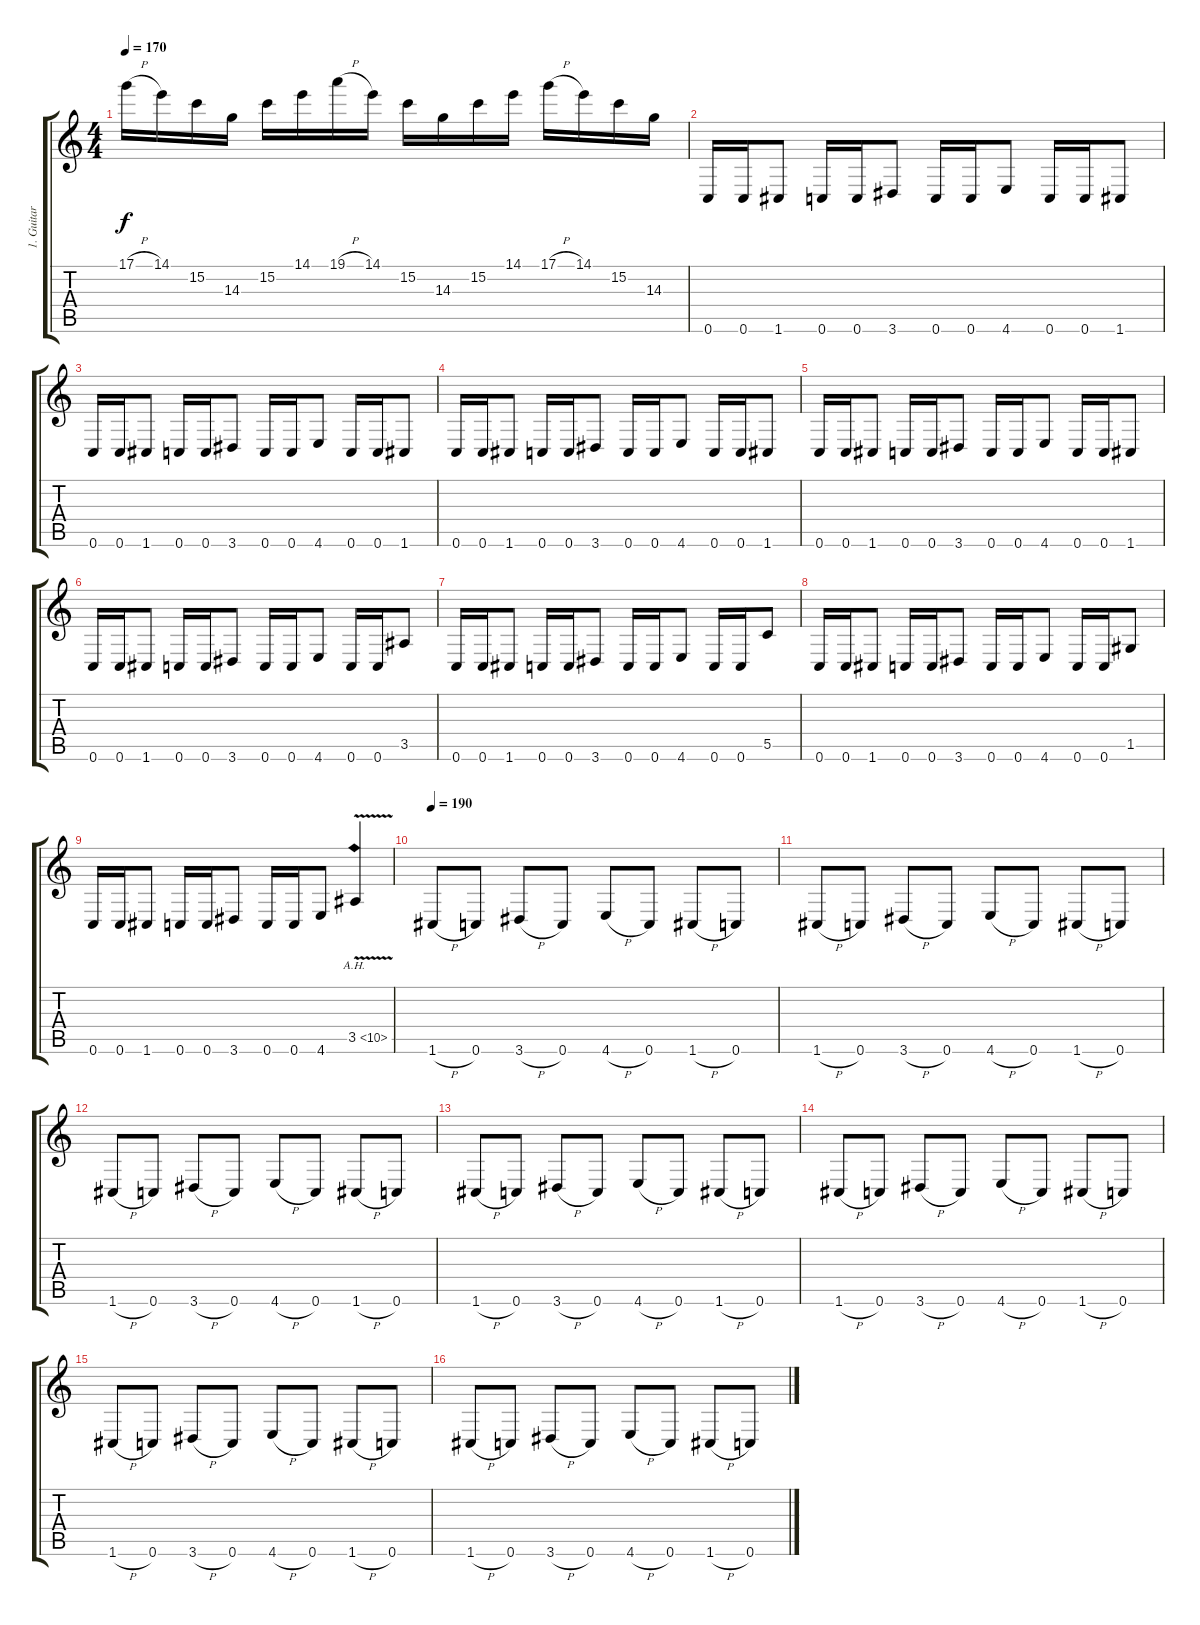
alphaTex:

\track ("1. Guitar" "1. Guitar") {instrument distortionguitar}
\staff {score tabs}
\tuning (D4 A3 F3 C3 G2 C2) {hide}
\ts (4 4)
\tempo 170
\clef g2
\ks c
17.1{h}.16{dy f} 14.1.16 15.2.16 14.3.16 15.2.16 14.1.16 19.1{h}.16 14.1.16 15.2.16 14.3.16 15.2.16 14.1.16 17.1{h}.16 14.1.16 15.2.16 14.3.16{balance 0} |
0.6.16 0.6.16 1.6.8 0.6.16 0.6.16 3.6.8 0.6.16 0.6.16 4.6.8 0.6.16 0.6.16 1.6.8 |
0.6.16 0.6.16 1.6.8 0.6.16 0.6.16 3.6.8 0.6.16 0.6.16 4.6.8 0.6.16 0.6.16 1.6.8 |
0.6.16 0.6.16 1.6.8 0.6.16 0.6.16 3.6.8 0.6.16 0.6.16 4.6.8 0.6.16 0.6.16 1.6.8 |
0.6.16 0.6.16 1.6.8 0.6.16 0.6.16 3.6.8 0.6.16 0.6.16 4.6.8 0.6.16 0.6.16 1.6.8 |
0.6.16 0.6.16 1.6.8 0.6.16 0.6.16 3.6.8 0.6.16 0.6.16 4.6.8 0.6.16 0.6.16 3.5.8 |
0.6.16 0.6.16 1.6.8 0.6.16 0.6.16 3.6.8 0.6.16 0.6.16 4.6.8 0.6.16 0.6.16 5.5.8 |
0.6.16 0.6.16 1.6.8 0.6.16 0.6.16 3.6.8 0.6.16 0.6.16 4.6.8 0.6.16 0.6.16 1.5.8 |
0.6.16 0.6.16 1.6.8 0.6.16 0.6.16 3.6.8 0.6.16 0.6.16 4.6.8 3.5{ah 7 v}.4 |
\tempo 190
1.6{h}.8 0.6.8 3.6{h}.8 0.6.8 4.6{h}.8 0.6.8 1.6{h}.8 0.6.8 |
1.6{h}.8 0.6.8 3.6{h}.8 0.6.8 4.6{h}.8 0.6.8 1.6{h}.8 0.6.8 |
1.6{h}.8 0.6.8 3.6{h}.8 0.6.8 4.6{h}.8 0.6.8 1.6{h}.8 0.6.8 |
1.6{h}.8 0.6.8 3.6{h}.8 0.6.8 4.6{h}.8 0.6.8 1.6{h}.8 0.6.8 |
1.6{h}.8 0.6.8 3.6{h}.8 0.6.8 4.6{h}.8 0.6.8 1.6{h}.8 0.6.8 |
1.6{h}.8 0.6.8 3.6{h}.8 0.6.8 4.6{h}.8 0.6.8 1.6{h}.8 0.6.8 |
1.6{h}.8 0.6.8 3.6{h}.8 0.6.8 4.6{h}.8 0.6.8 1.6{h}.8 0.6.8
